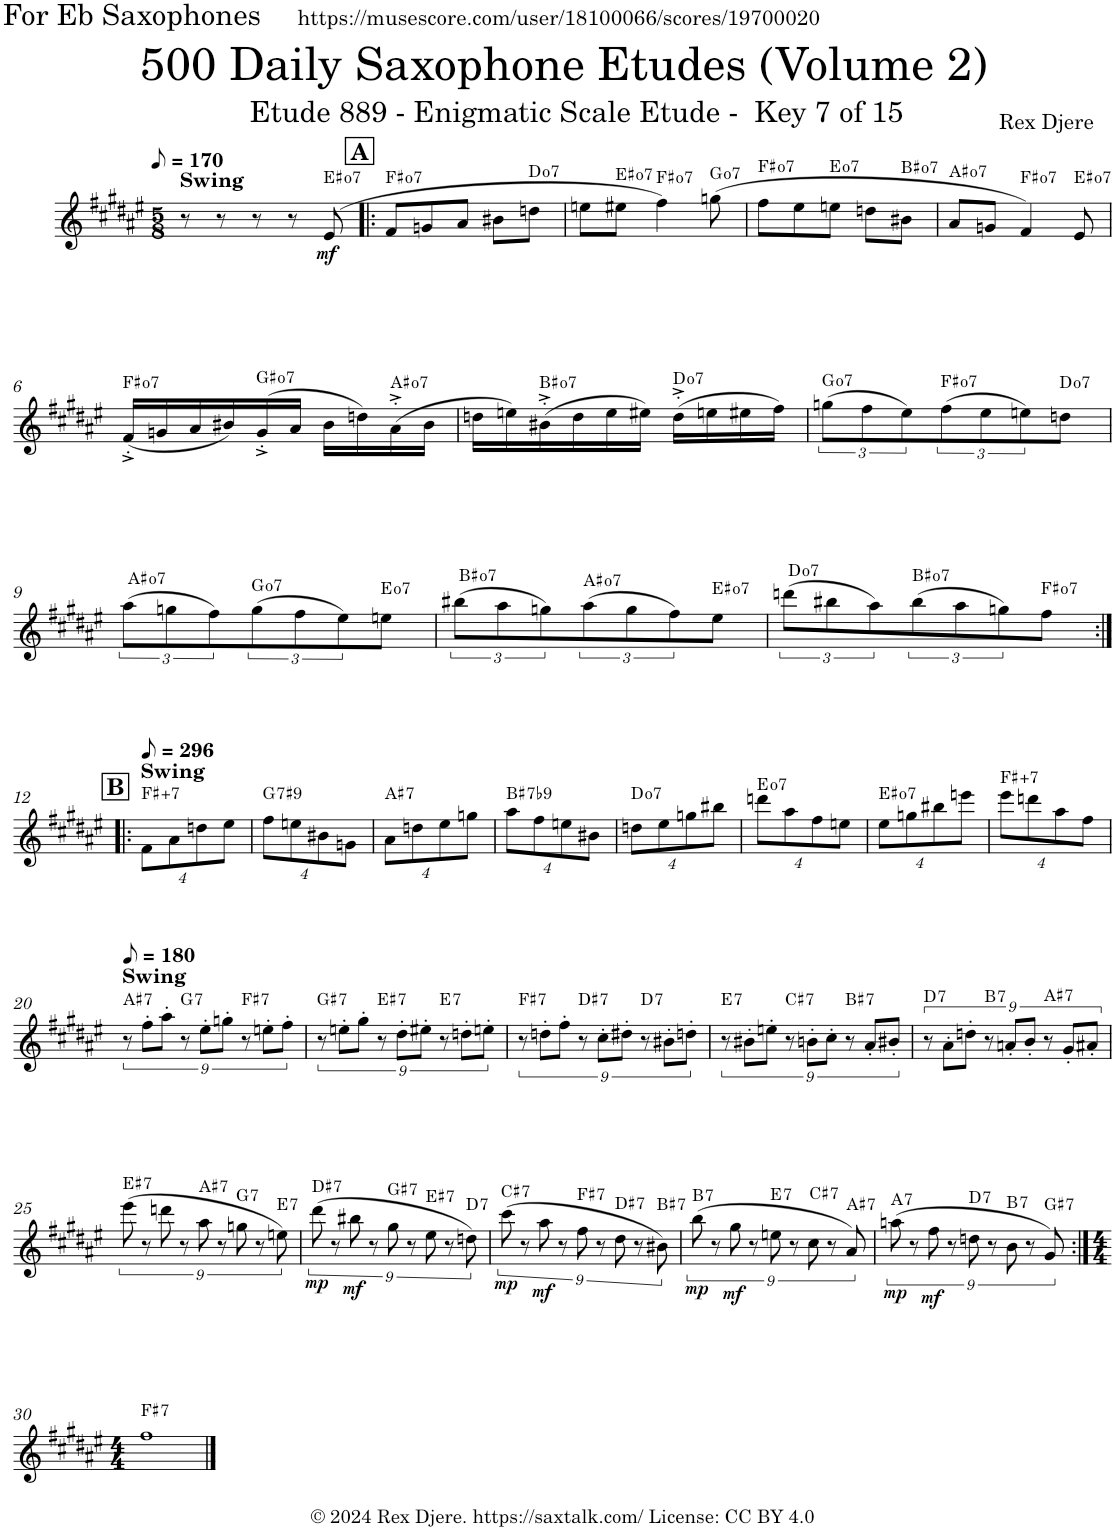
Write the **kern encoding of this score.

**kern	**dynam	**harte
*part1	*part1	*part1
*staff1	*staff1	*
*I"Alto Saxophone	*	*
*I'A. Sax.	*	*
*clefG2	*	*
*Trd5c9	*	*
*k[f#c#g#d#a#e#]	*	*
*M5/8	*	*
*MM85	*	*
=1	=1	=1
!LO:TX:a:B:t=Swing	!	!
8r	.	.
8r	.	.
8r	.	.
8r	.	.
!	!LO:DY:b	!LO:H:kt=7
(8e#/	mf	E#:dim7
!!LO:REH:place=s1:a:B:cj:fs=14:t=A
=2!|:	=2!|:	=2!|:
!	!	!LO:H:kt=7
8f#/L	.	F#:dim7
8gn/	.	.
8a#/J	.	.
8b#X\L	.	.
!	!	!LO:H:kt=7
8ddn\J	.	D:dim7
=3	=3	=3
8een\L	.	.
!	!	!LO:H:kt=7
8ee#X\J	.	E#:dim7
!	!	!LO:H:kt=7
4ff#\)	.	F#:dim7
!	!	!LO:H:kt=7
(8ggn\	.	G:dim7
=4	=4	=4
!	!	!LO:H:kt=7
8ff#\L	.	F#:dim7
8ee#\	.	.
!	!	!LO:H:kt=7
8een\J	.	E:dim7
8ddn\L	.	.
!	!	!LO:H:kt=7
8b#X\J	.	B#:dim7
=5	=5	=5
!	!	!LO:H:kt=7
8a#/L	.	A#:dim7
8gn/J	.	.
!	!	!LO:H:kt=7
4f#/)	.	F#:dim7
!	!	!LO:H:kt=7
8e#/	.	E#:dim7
!!LO:LB:g=z
=6	=6	=6
!	!	!LO:H:kt=7
(16f#^'/LL	.	F#:dim7
16gn/	.	.
16a#/	.	.
16b#X/)	.	.
!	!	!LO:H:kt=7
(16g^'/	.	G#:dim7
16a#/JJ	.	.
16b#\LL	.	.
16ddn\)	.	.
!	!	!LO:H:kt=7
(16a#^'\	.	A#:dim7
16b#\JJ	.	.
=7	=7	=7
16ddn\LL	.	.
16een\)	.	.
!	!	!LO:H:kt=7
(16b#X^'\	.	B#:dim7
16dd\	.	.
16ee\	.	.
16ee#X\JJ)	.	.
!	!	!LO:H:kt=7
(16dd^'\LL	.	D:dim7
16een\	.	.
16ee#X\	.	.
16ff#\JJ)	.	.
=8	=8	=8
!	!	!LO:H:kt=7
(12ggn\L	.	G:dim7
12ff#\	.	.
12ee#\)	.	.
!	!	!LO:H:kt=7
(12ff#\	.	F#:dim7
12ee#\	.	.
12een\)	.	.
!	!	!LO:H:kt=7
8ddn\J	.	D:dim7
!!LO:LB:g=z
=9	=9	=9
!	!	!LO:H:kt=7
(12aa#\L	.	A#:dim7
12ggn\	.	.
12ff#\)	.	.
!	!	!LO:H:kt=7
(12gg\	.	G:dim7
12ff#\	.	.
12ee#\)	.	.
!	!	!LO:H:kt=7
8een\J	.	E:dim7
=10	=10	=10
!	!	!LO:H:kt=7
(12bb#X\L	.	B#:dim7
12aa#\	.	.
12ggn\)	.	.
!	!	!LO:H:kt=7
(12aa#\	.	A#:dim7
12gg\	.	.
12ff#\)	.	.
!	!	!LO:H:kt=7
8ee#\J	.	E#:dim7
=11	=11	=11
!	!	!LO:H:kt=7
(12dddn\L	.	D:dim7
12bb#X\	.	.
12aa#\)	.	.
!	!	!LO:H:kt=7
(12bb#\	.	B#:dim7
12aa#\	.	.
12ggn\)	.	.
!	!	!LO:H:kt=7
8ff#\J	.	F#:dim7
!!LO:LB:g=z
=12:|!|:	=12:|!|:	=12:|!|:
!!LO:REH:place=s1:a:B:cj:fs=14:t=B
*Xbrackettup	*	*
*MM148	*	*
!LO:TX:a:B:t=Swing	!	!LO:H:kt=7
32%5f#\L	.	F#:aug(b7)
32%5a#\	.	.
32%5ddn\	.	.
32%5ee#\J	.	.
=13	=13	=13
!	!	!LO:H:kt=7
32%5ff#\L	.	G:7(#9)
32%5een\	.	.
32%5b#X\	.	.
32%5gn\J	.	.
=14	=14	=14
!	!	!LO:H:kt=7
32%5a#\L	.	A#:7
32%5ddn\	.	.
32%5ee#\	.	.
32%5ggn\J	.	.
=15	=15	=15
!	!	!LO:H:kt=7
32%5aa#\L	.	B#:7(b9)
32%5ff#\	.	.
32%5een\	.	.
32%5b#X\J	.	.
=16	=16	=16
!	!	!LO:H:kt=7
32%5ddn\L	.	D:dim7
32%5ee#\	.	.
32%5ggn\	.	.
32%5bb#X\J	.	.
=17	=17	=17
!	!	!LO:H:kt=7
32%5dddn\L	.	E:dim7
32%5aa#\	.	.
32%5ff#\	.	.
32%5een\J	.	.
=18	=18	=18
!	!	!LO:H:kt=7
32%5ee#\L	.	E#:dim7
32%5ggn\	.	.
32%5bb#X\	.	.
32%5eeen\J	.	.
=19	=19	=19
!	!	!LO:H:kt=7
32%5eee#\L	.	F#:aug(b7)
32%5dddn\	.	.
32%5aa#\	.	.
32%5ff#\J	.	.
!!LO:LB:g=z
=20	=20	=20
*brackettup	*	*
*MM90	*	*
!LO:TX:a:B:t=Swing	!	!LO:H:kt=7
72%5r	.	A#:7
72%5ff#'\L	.	.
72%5aa#'\J	.	.
!	!	!LO:H:kt=7
72%5r	.	G:7
72%5ee#'\L	.	.
72%5ggn'\J	.	.
!	!	!LO:H:kt=7
72%5r	.	F#:7
72%5een'\L	.	.
72%5ff#'\J	.	.
=21	=21	=21
!	!	!LO:H:kt=7
72%5r	.	G#:7
72%5een'\L	.	.
72%5gg#'\J	.	.
!	!	!LO:H:kt=7
72%5r	.	E#:7
72%5dd#'\L	.	.
72%5ee#X'\J	.	.
!	!	!LO:H:kt=7
72%5r	.	E:7
72%5ddn'\L	.	.
72%5een'\J	.	.
=22	=22	=22
!	!	!LO:H:kt=7
72%5r	.	F#:7
72%5ddn'\L	.	.
72%5ff#'\J	.	.
!	!	!LO:H:kt=7
72%5r	.	D#:7
72%5cc#'\L	.	.
72%5dd#X'\J	.	.
!	!	!LO:H:kt=7
72%5r	.	D:7
72%5b#X'\L	.	.
72%5ddn'\J	.	.
=23	=23	=23
!	!	!LO:H:kt=7
72%5r	.	E:7
72%5b#X'\L	.	.
72%5een'\J	.	.
!	!	!LO:H:kt=7
72%5r	.	C#:7
72%5bn'\L	.	.
72%5cc#'\J	.	.
!	!	!LO:H:kt=7
72%5r	.	B#:7
72%5a#'/L	.	.
72%5b#X'/J	.	.
=24	=24	=24
!	!	!LO:H:kt=7
72%5r	.	D:7
72%5a#'\L	.	.
72%5ddn'\J	.	.
!	!	!LO:H:kt=7
72%5r	.	B:7
72%5an'/L	.	.
72%5b'/J	.	.
!	!	!LO:H:kt=7
72%5r	.	A#:7
72%5g#'/L	.	.
72%5a#X'/J	.	.
!!LO:LB:g=z
=25	=25	=25
!	!	!LO:H:kt=7
(72%5eee#\	.	E#:7
72%5r	.	.
72%5dddn\	.	.
72%5r	.	.
!	!	!LO:H:kt=7
72%5aa#\	.	A#:7
72%5r	.	.
!	!	!LO:H:kt=7
72%5ggn\	.	G:7
72%5r	.	.
!	!	!LO:H:kt=7
72%5een\)	.	E:7
=26	=26	=26
!	!LO:DY:b	!LO:H:kt=7
(72%5ddd#\	mp	D#:7
72%5r	.	.
!	!LO:DY:b	!
72%5bb#X\	mf	.
72%5r	.	.
!	!	!LO:H:kt=7
72%5gg#\	.	G#:7
72%5r	.	.
!	!	!LO:H:kt=7
72%5ee#\	.	E#:7
72%5r	.	.
!	!	!LO:H:kt=7
72%5ddn\)	.	D:7
=27	=27	=27
!	!LO:DY:b	!LO:H:kt=7
(72%5ccc#\	mp	C#:7
72%5r	.	.
!	!LO:DY:b	!
72%5aa#\	mf	.
72%5r	.	.
!	!	!LO:H:kt=7
72%5ff#\	.	F#:7
72%5r	.	.
!	!	!LO:H:kt=7
72%5dd#\	.	D#:7
72%5r	.	.
!	!	!LO:H:kt=7
72%5b#X\)	.	B#:7
=28	=28	=28
!	!LO:DY:b	!LO:H:kt=7
(72%5bb\	mp	B:7
72%5r	.	.
!	!LO:DY:b	!
72%5gg#\	mf	.
72%5r	.	.
!	!	!LO:H:kt=7
72%5een\	.	E:7
72%5r	.	.
!	!	!LO:H:kt=7
72%5cc#\	.	C#:7
72%5r	.	.
!	!	!LO:H:kt=7
72%5a#/)	.	A#:7
=29	=29	=29
!	!LO:DY:b	!LO:H:kt=7
(72%5aan\	mp	A:7
72%5r	.	.
!	!LO:DY:b	!
72%5ff#\	mf	.
72%5r	.	.
!	!	!LO:H:kt=7
72%5ddn\	.	D:7
72%5r	.	.
!	!	!LO:H:kt=7
72%5b\	.	B:7
72%5r	.	.
!	!	!LO:H:kt=7
72%5g#/)	.	G#:7
!!LO:LB:g=z
=30:|!	=30:|!	=30:|!
*M4/4	*	*
!	!	!LO:H:kt=7
1ff#	.	F#:7
==	==	==
*-	*-	*-
